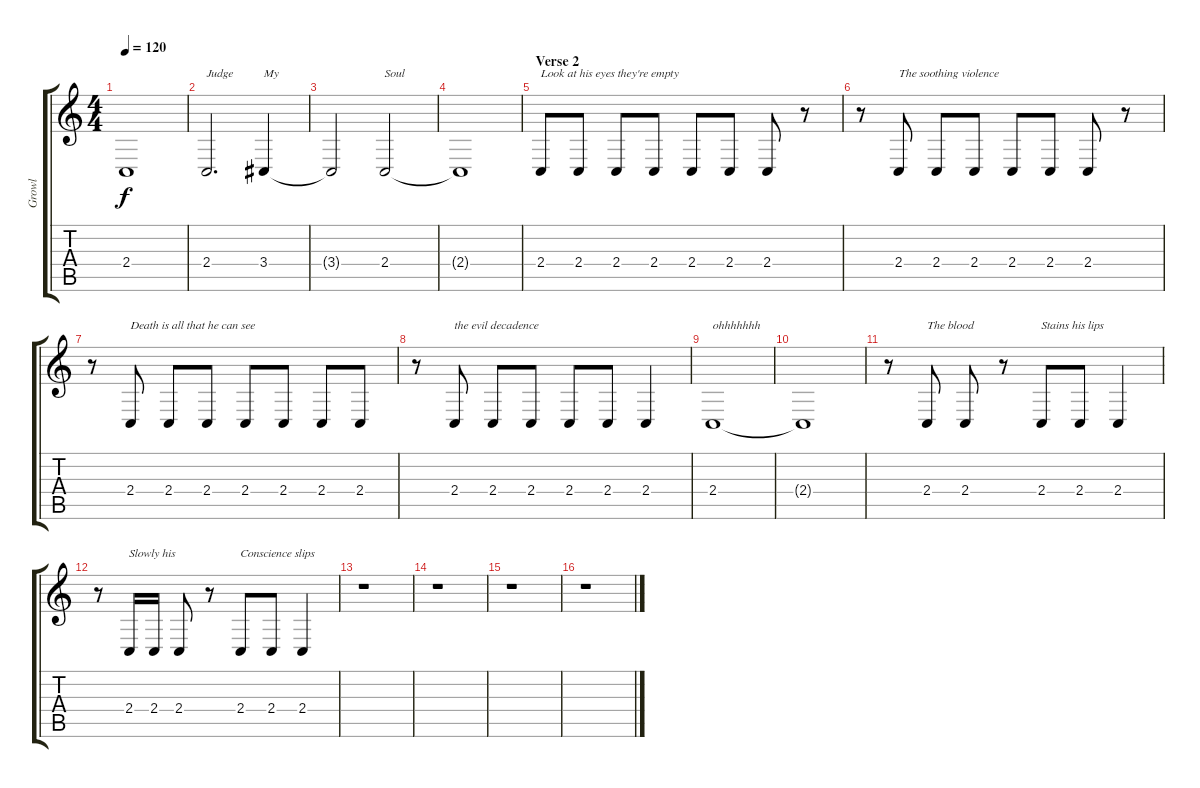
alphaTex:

\track ("Growl" "Growl") {instrument lead8bassandlead}
\staff {score tabs}
\tuning (C4 G3 Eb3 Bb2 F2 C2) {hide}
\ts (4 4)
\tempo 120
\clef g2
\ks c
2.4{t}.1{dy f} |
2.4.2{d txt "Judge"} 3.4.4{txt "My"} |
3.4{t}.2 2.4.2{txt "Soul"} |
2.4{t}.1 |
\section ("" "Verse 2")
2.4.8{txt "Look at his eyes they're empty"} 2.4.8 2.4.8 2.4.8 2.4.8 2.4.8 2.4.8 r.8 |
r.8 2.4.8{txt "The soothing violence"} 2.4.8 2.4.8 2.4.8 2.4.8 2.4.8 r.8 |
r.8 2.4.8{txt "Death is all that he can see"} 2.4.8 2.4.8 2.4.8 2.4.8 2.4.8 2.4.8 |
r.8 2.4.8{txt "the evil decadence"} 2.4.8 2.4.8 2.4.8 2.4.8 2.4.4 |
2.4.1{txt "ohhhhhhh"} |
2.4{t}.1 |
r.8 2.4.8{txt "The blood"} 2.4.8 r.8 2.4.8{txt "Stains his lips"} 2.4.8 2.4.4 |
r.8 2.4.16{txt "Slowly his"} 2.4.16 2.4.8 r.8 2.4.8{txt "Conscience slips"} 2.4.8 2.4.4 |
r.1 |
r.1 |
r.1 |
r.1
